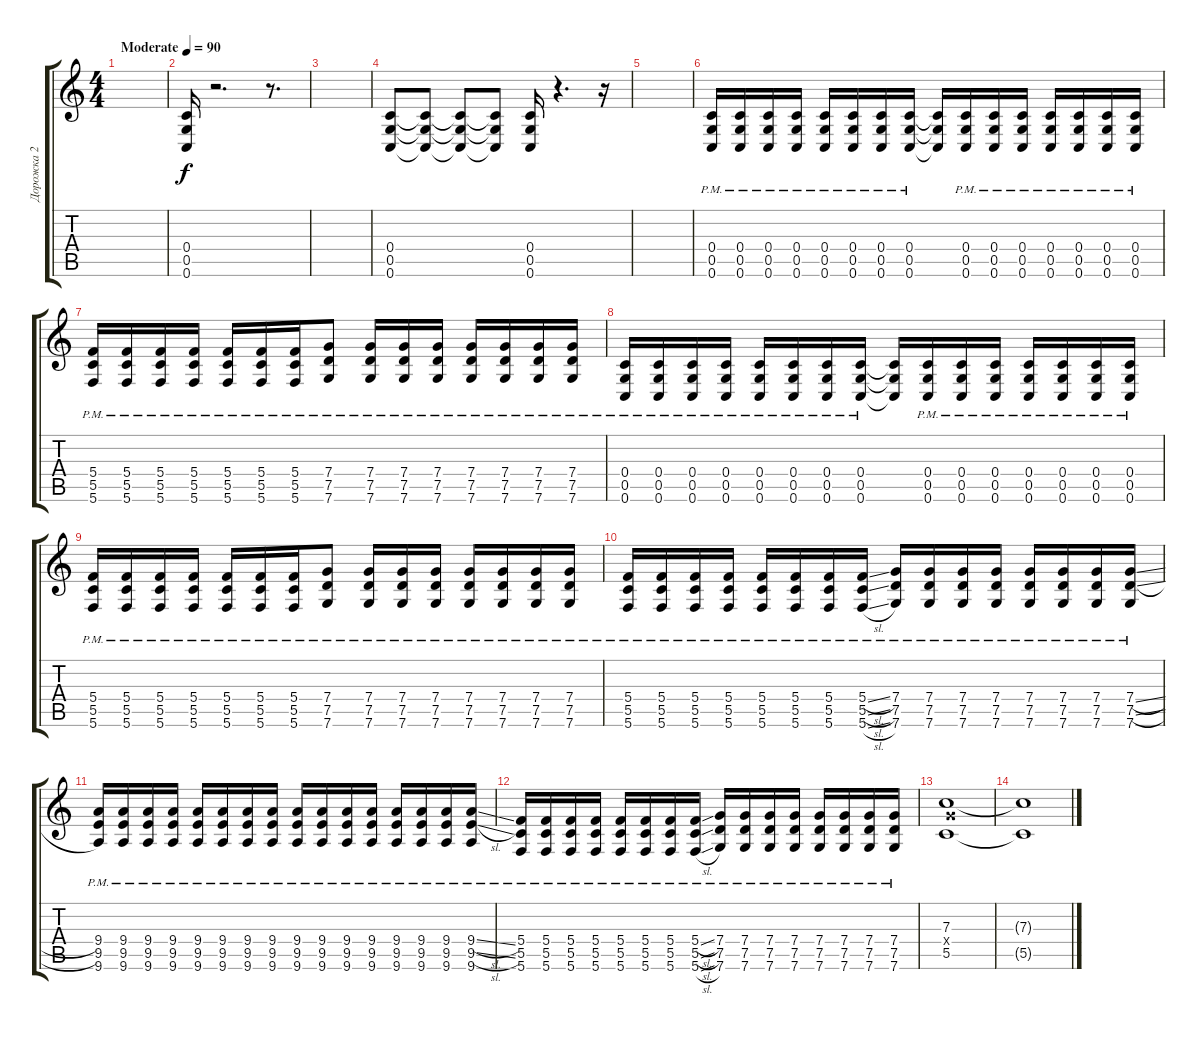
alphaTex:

\track ("Дорожка 2" "Дорожка 2") {instrument distortionguitar}
\staff {score tabs}
\tuning (D4 A3 F3 C3 G2 C2) {hide}
\ts (4 4)
\tempo (90 "Moderate")
\clef g2
\ks c
|
(0.4 0.5 0.6).16 r.2{d} r.8{d} |
|
(0.4 0.5 0.6).8 (0.4{t} 0.5{t} 0.6{t}).8 (0.4{t} 0.5{t} 0.6{t}).8 (0.4{t} 0.5{t} 0.6{t}).8 (0.4 0.5 0.6).16 r.4{d} r.16 |
|
(0.4 0.5{pm} 0.6).16 (0.4 0.5{pm} 0.6).16 (0.4 0.5{pm} 0.6).16 (0.4 0.5{pm} 0.6).16 (0.4 0.5{pm} 0.6).16 (0.4 0.5{pm} 0.6).16 (0.4 0.5{pm} 0.6).16 (0.4 0.5{pm} 0.6).16 (0.4{t} 0.5{t} 0.6{t}).16 (0.4 0.5{pm} 0.6).16 (0.4 0.5{pm} 0.6).16 (0.4 0.5{pm} 0.6).16 (0.4 0.5{pm} 0.6).16 (0.4 0.5{pm} 0.6).16 (0.4 0.5{pm} 0.6).16 (0.4 0.5{pm} 0.6).16 |
(5.4 5.5{pm} 5.6).16 (5.4 5.5{pm} 5.6).16 (5.4 5.5{pm} 5.6).16 (5.4 5.5{pm} 5.6).16 (5.4 5.5{pm} 5.6).16 (5.4 5.5{pm} 5.6).16 (5.4 5.5{pm} 5.6).16 (7.4 7.5{pm} 7.6).8 (7.4 7.5{pm} 7.6).16 (7.4 7.5{pm} 7.6).16 (7.4 7.5{pm} 7.6).16 (7.4 7.5{pm} 7.6).16 (7.4{pm} 7.5 7.6).16 (7.4{pm} 7.5 7.6).16 (7.4{pm} 7.5 7.6).16 |
(0.4 0.5{pm} 0.6).16 (0.4 0.5{pm} 0.6).16 (0.4 0.5{pm} 0.6).16 (0.4 0.5{pm} 0.6).16 (0.4 0.5{pm} 0.6).16 (0.4 0.5{pm} 0.6).16 (0.4 0.5{pm} 0.6).16 (0.4 0.5{pm} 0.6).16 (0.4{t} 0.5{t} 0.6{t}).16 (0.4 0.5{pm} 0.6).16 (0.4 0.5{pm} 0.6).16 (0.4 0.5{pm} 0.6).16 (0.4 0.5{pm} 0.6).16 (0.4 0.5{pm} 0.6).16 (0.4 0.5{pm} 0.6).16 (0.4 0.5{pm} 0.6).16 |
(5.4 5.5{pm} 5.6).16 (5.4 5.5{pm} 5.6).16 (5.4 5.5{pm} 5.6).16 (5.4 5.5{pm} 5.6).16 (5.4 5.5{pm} 5.6).16 (5.4 5.5{pm} 5.6).16 (5.4 5.5{pm} 5.6).16 (7.4 7.5{pm} 7.6).8 (7.4 7.5{pm} 7.6).16 (7.4 7.5{pm} 7.6).16 (7.4 7.5{pm} 7.6).16 (7.4 7.5{pm} 7.6).16 (7.4{pm} 7.5 7.6).16 (7.4{pm} 7.5 7.6).16 (7.4{pm} 7.5 7.6).16 |
(5.4{pm} 5.5{pm} 5.6).16 (5.4{pm} 5.5{pm} 5.6).16 (5.4{pm} 5.5{pm} 5.6).16 (5.4{pm} 5.5{pm} 5.6).16 (5.4{pm} 5.5{pm} 5.6).16 (5.4{pm} 5.5{pm} 5.6).16 (5.4{pm} 5.5{pm} 5.6).16 (5.4{sl pm} 5.5{sl pm} 5.6{sl}).16 (7.4{pm} 7.5{pm} 7.6).16 (7.4{pm} 7.5{pm} 7.6).16 (7.4{pm} 7.5{pm} 7.6).16 (7.4{pm} 7.5{pm} 7.6).16 (7.4{pm} 7.5{pm} 7.6).16 (7.4{pm} 7.5{pm} 7.6).16 (7.4{pm} 7.5{pm} 7.6).16 (7.4{sl pm} 7.5{sl pm} 7.6).16 |
(9.4{pm} 9.5{pm} 9.6).16 (9.4{pm} 9.5{pm} 9.6).16 (9.4{pm} 9.5{pm} 9.6).16 (9.4{pm} 9.5{pm} 9.6).16 (9.4{pm} 9.5{pm} 9.6).16 (9.4{pm} 9.5{pm} 9.6).16 (9.4{pm} 9.5{pm} 9.6).16 (9.4{pm} 9.5{pm} 9.6).16 (9.4{pm} 9.5{pm} 9.6).16 (9.4{pm} 9.5{pm} 9.6).16 (9.4{pm} 9.5{pm} 9.6).16 (9.4{pm} 9.5{pm} 9.6).16 (9.4{pm} 9.5{pm} 9.6).16 (9.4{pm} 9.5{pm} 9.6).16 (9.4{pm} 9.5{pm} 9.6).16 (9.4{sl pm} 9.5{sl pm} 9.6).16 |
(5.4{pm} 5.5{pm} 5.6).16 (5.4{pm} 5.5{pm} 5.6).16 (5.4{pm} 5.5{pm} 5.6).16 (5.4{pm} 5.5{pm} 5.6).16 (5.4{pm} 5.5{pm} 5.6).16 (5.4{pm} 5.5{pm} 5.6).16 (5.4{pm} 5.5{pm} 5.6).16 (5.4{sl pm} 5.5{sl pm} 5.6{sl}).16 (7.4{pm} 7.5{pm} 7.6).16 (7.4{pm} 7.5{pm} 7.6).16 (7.4{pm} 7.5{pm} 7.6).16 (7.4{pm} 7.5{pm} 7.6).16 (7.4{pm} 7.5{pm} 7.6).16 (7.4{pm} 7.5{pm} 7.6).16 (7.4{pm} 7.5{pm} 7.6).16 (7.4{pm} 7.5{pm} 7.6).16 |
(7.3 7.4{x} 5.5).1 |
(7.3{t} 5.5{t}).1
